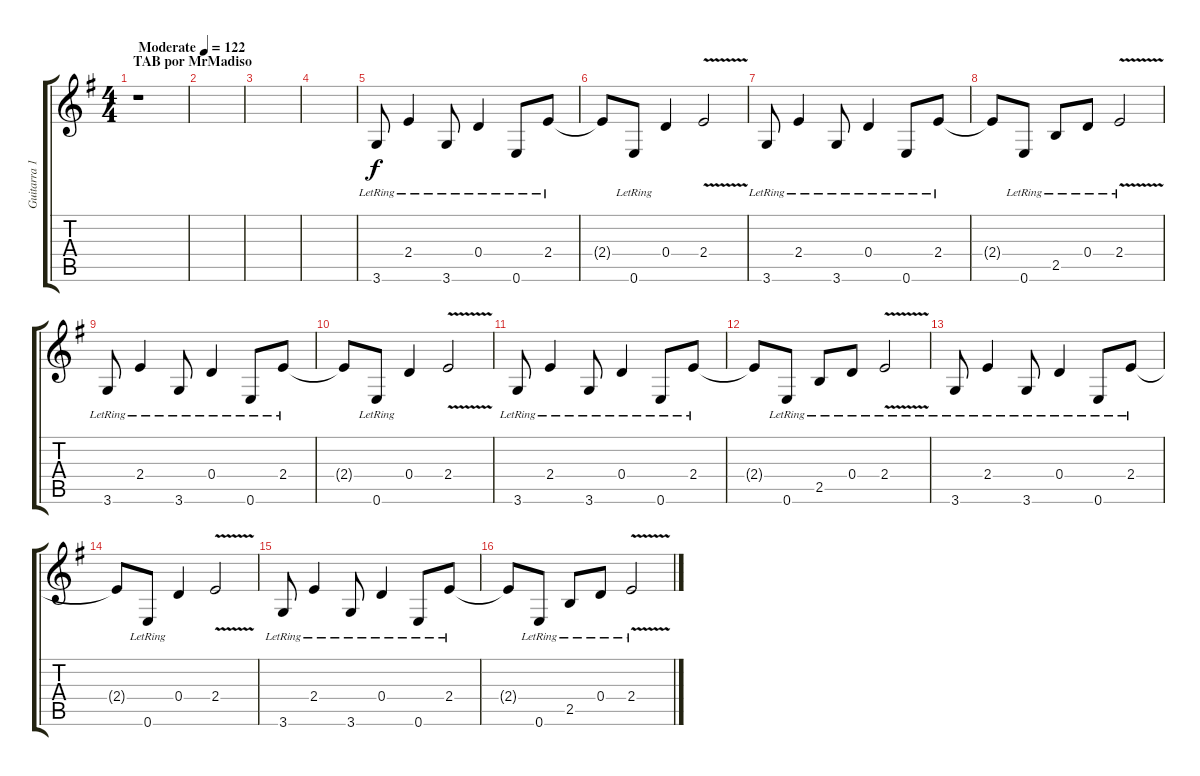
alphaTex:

\track ("Guitarra 1" "Guitarra 1") {instrument electricguitarclean}
\staff {score tabs}
\tuning (E4 B3 G3 D3 A2 E2) {hide}
\ts (4 4)
\section ("" "TAB por MrMadiso")
\tempo (122 "Moderate")
\clef g2
\ks g
r.1{dy f instrument electricguitarclean} |
|
|
|
3.6{lr}.8 2.4{lr}.4 3.6{lr}.8 0.4{lr}.4 0.6{lr}.8 2.4{lr}.8 |
2.4{t}.8 0.6{lr}.8 0.4.4 2.4{v}.2 |
3.6{lr}.8 2.4{lr}.4 3.6{lr}.8 0.4{lr}.4 0.6{lr}.8 2.4{lr}.8 |
2.4{t}.8 0.6{lr}.8 2.5{lr}.8 0.4{lr}.8 2.4{v lr}.2 |
3.6{lr}.8 2.4{lr}.4 3.6{lr}.8 0.4{lr}.4 0.6{lr}.8 2.4{lr}.8 |
2.4{t}.8 0.6{lr}.8 0.4.4 2.4{v}.2 |
3.6{lr}.8 2.4{lr}.4 3.6{lr}.8 0.4{lr}.4 0.6{lr}.8 2.4{lr}.8 |
2.4{t}.8 0.6{lr}.8 2.5{lr}.8 0.4{lr}.8 2.4{v lr}.2 |
3.6{lr}.8 2.4{lr}.4 3.6{lr}.8 0.4{lr}.4 0.6{lr}.8 2.4{lr}.8 |
2.4{t}.8 0.6{lr}.8 0.4.4 2.4{v}.2 |
3.6{lr}.8 2.4{lr}.4 3.6{lr}.8 0.4{lr}.4 0.6{lr}.8 2.4{lr}.8 |
2.4{t}.8 0.6{lr}.8 2.5{lr}.8 0.4{lr}.8 2.4{v lr}.2
